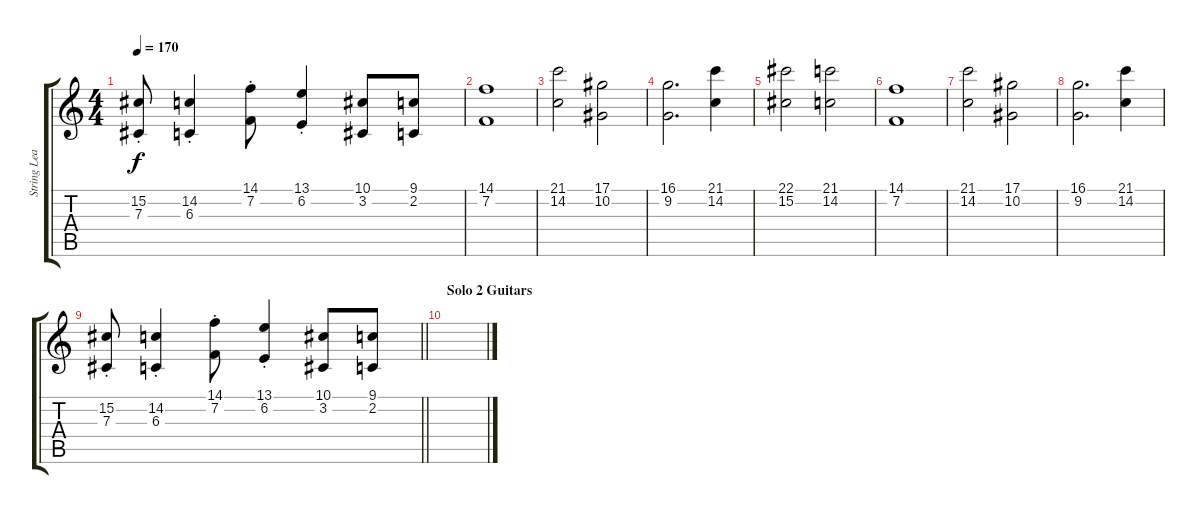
\track ("String Lead" "String Lea") {instrument stringensemble1}
\staff {score tabs}
\tuning (Eb4 Bb3 Gb3 Db3 Ab2 Eb2) {hide}
\ts (4 4)
\tempo 170
\clef g2
\ks c
(15.2{st} 7.3{st}).8{dy f} (14.2{st} 6.3{st}).4 (14.1{st} 7.2{st}).8 (13.1{st} 6.2{st}).4 (10.1 3.2).8 (9.1 2.2).8 |
(14.1 7.2).1 |
(21.1 14.2).2 (17.1 10.2).2 |
(16.1 9.2).2{d} (21.1 14.2).4 |
(22.1 15.2).2 (21.1 14.2).2 |
(14.1 7.2).1 |
(21.1 14.2).2 (17.1 10.2).2 |
(16.1 9.2).2{d} (21.1 14.2).4 |
\barLineRight lightlight
(15.2{st} 7.3{st}).8 (14.2{st} 6.3{st}).4 (14.1{st} 7.2{st}).8 (13.1{st} 6.2{st}).4 (10.1 3.2).8 (9.1 2.2).8 |
\section ("" "Solo 2 Guitars")
